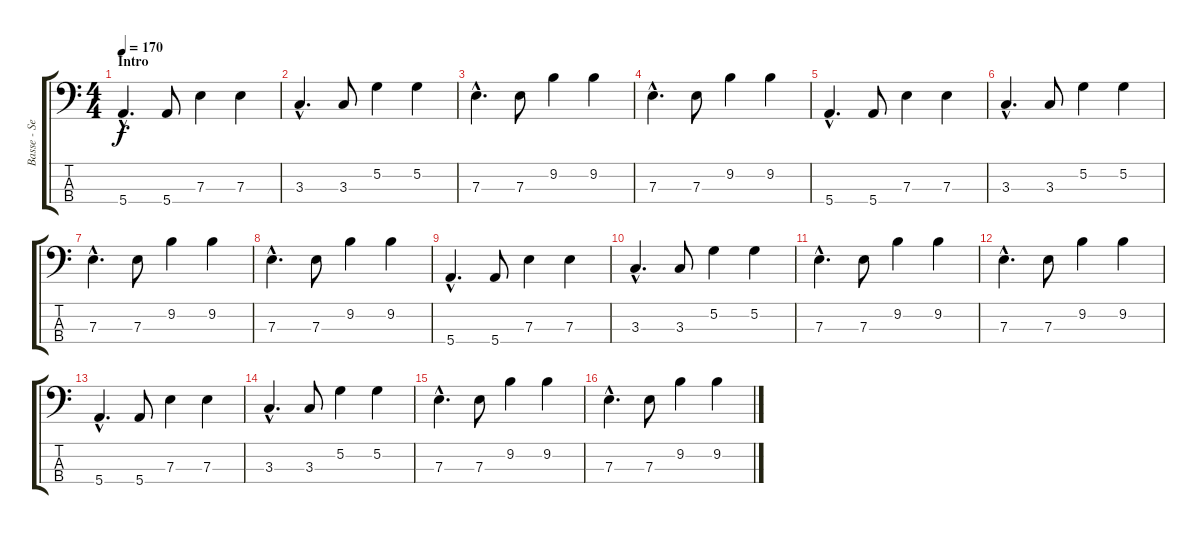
\track ("Basse - Seb" "Basse - Se") {instrument electricbassfinger}
\staff {score tabs}
\tuning (G2 D2 A1 E1) {hide}
\ts (4 4)
\section ("" "Intro")
\tempo 170
\tempo 140
\tempo 170
\clef f4
\ks c
5.4{hac}.4{d dy f instrument electricbassfinger} 5.4.8 7.3.4 7.3.4 |
3.3{hac}.4{d} 3.3.8 5.2.4 5.2.4 |
7.3{hac}.4{d} 7.3.8 9.2.4 9.2.4 |
7.3{hac}.4{d} 7.3.8 9.2.4 9.2.4 |
5.4{hac}.4{d} 5.4.8 7.3.4 7.3.4 |
3.3{hac}.4{d} 3.3.8 5.2.4 5.2.4 |
7.3{hac}.4{d} 7.3.8 9.2.4 9.2.4 |
7.3{hac}.4{d} 7.3.8 9.2.4 9.2.4 |
5.4{hac}.4{d} 5.4.8 7.3.4 7.3.4 |
3.3{hac}.4{d} 3.3.8 5.2.4 5.2.4 |
7.3{hac}.4{d} 7.3.8 9.2.4 9.2.4 |
7.3{hac}.4{d} 7.3.8 9.2.4 9.2.4 |
5.4{hac}.4{d} 5.4.8 7.3.4 7.3.4 |
3.3{hac}.4{d} 3.3.8 5.2.4 5.2.4 |
7.3{hac}.4{d} 7.3.8 9.2.4 9.2.4 |
7.3{hac}.4{d} 7.3.8 9.2.4 9.2.4
